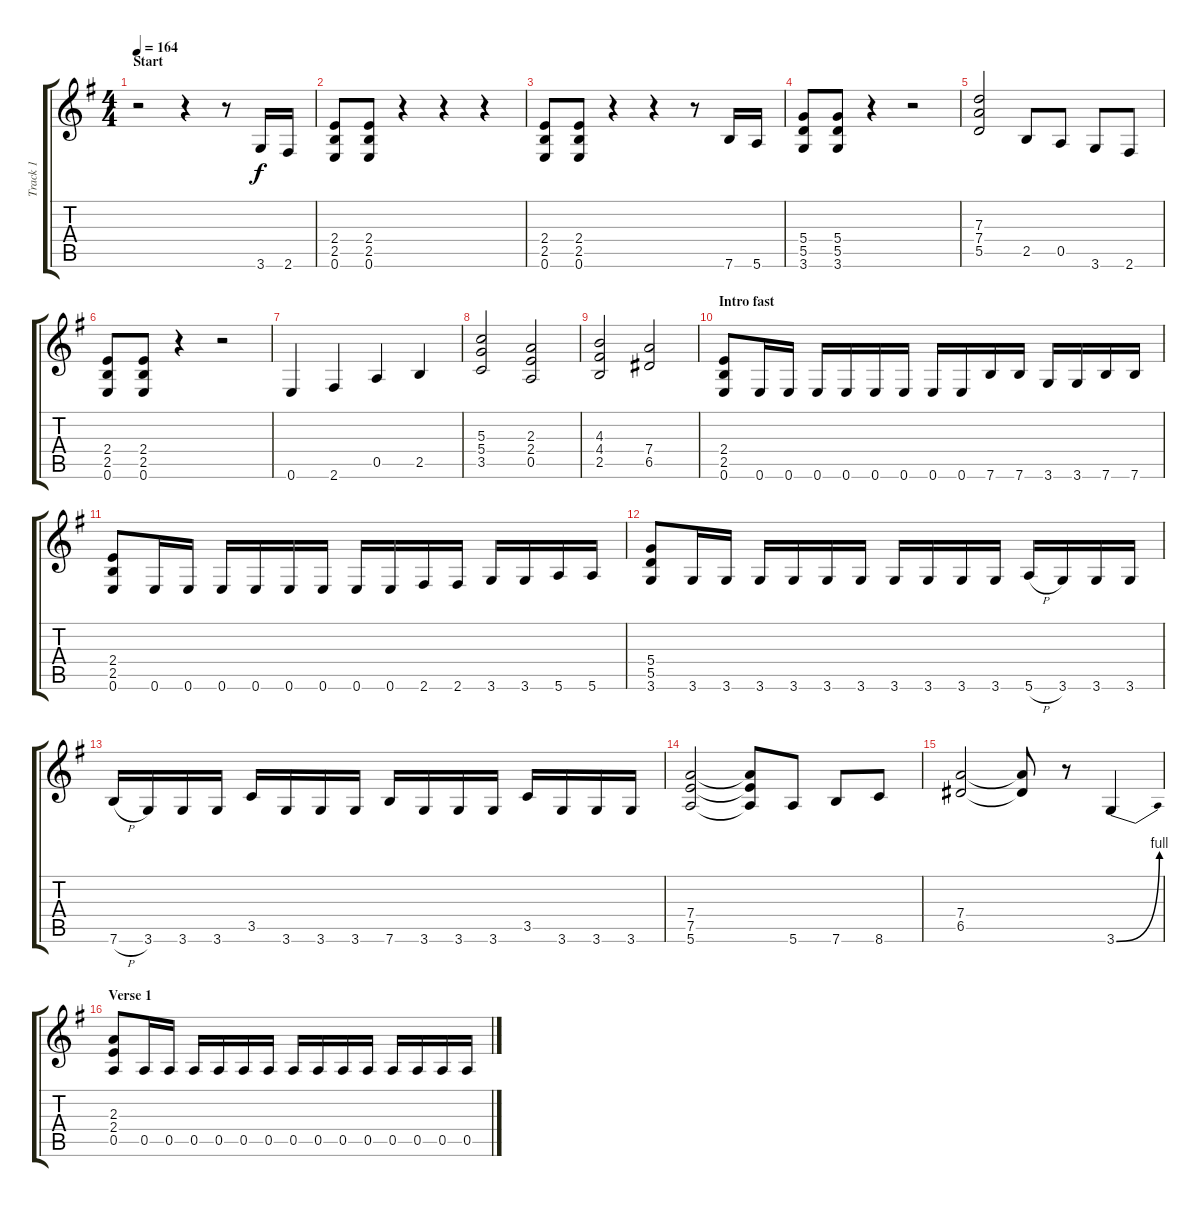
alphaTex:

\track ("Track 1" "Track 1") {instrument overdrivenguitar}
\staff {score tabs}
\tuning (E4 B3 G3 D3 A2 E2) {hide}
\ts (4 4)
\section ("" "Start")
\tempo 164
\clef g2
\ks eminor
r.2{dy f instrument overdrivenguitar} r.4 r.8 3.6.16 2.6.16 |
(2.4 2.5 0.6).8 (2.4 2.5 0.6).8 r.4 r.4 r.4 |
(2.4 2.5 0.6).8 (2.4 2.5 0.6).8 r.4 r.4 r.8 7.6.16 5.6.16 |
(5.4 5.5 3.6).8 (5.4 5.5 3.6).8 r.4 r.2 |
(7.3 7.4 5.5).2 2.5.8 0.5.8 3.6.8 2.6.8 |
(2.4 2.5 0.6).8 (2.4 2.5 0.6).8 r.4 r.2 |
0.6.4 2.6.4 0.5.4 2.5.4 |
(5.3 5.4 3.5).2 (2.3 2.4 0.5).2 |
(4.3 4.4 2.5).2 (7.4 6.5).2 |
\section ("" "Intro fast")
(2.4 2.5 0.6).8 0.6.16 0.6.16 0.6.16 0.6.16 0.6.16 0.6.16 0.6.16 0.6.16 7.6.16 7.6.16 3.6.16 3.6.16 7.6.16 7.6.16 |
(2.4 2.5 0.6).8 0.6.16 0.6.16 0.6.16 0.6.16 0.6.16 0.6.16 0.6.16 0.6.16 2.6.16 2.6.16 3.6.16 3.6.16 5.6.16 5.6.16 |
(5.4 5.5 3.6).8 3.6.16 3.6.16 3.6.16 3.6.16 3.6.16 3.6.16 3.6.16 3.6.16 3.6.16 3.6.16 5.6{h}.16 3.6.16 3.6.16 3.6.16 |
7.6{h}.16 3.6.16 3.6.16 3.6.16 3.5.16 3.6.16 3.6.16 3.6.16 7.6.16 3.6.16 3.6.16 3.6.16 3.5.16 3.6.16 3.6.16 3.6.16 |
(7.4 7.5 5.6).2 (7.4{t} 7.5{t} 5.6{t}).8 5.6.8 7.6.8 8.6.8 |
(7.4 6.5).2 (7.4{t} 6.5{t}).8 r.8 3.6{be (bend 0 0 60 4)}.4 |
\section ("" "Verse 1")
(2.3 2.4 0.5).8 0.5.16 0.5.16 0.5.16 0.5.16 0.5.16 0.5.16 0.5.16 0.5.16 0.5.16 0.5.16 0.5.16 0.5.16 0.5.16 0.5.16
